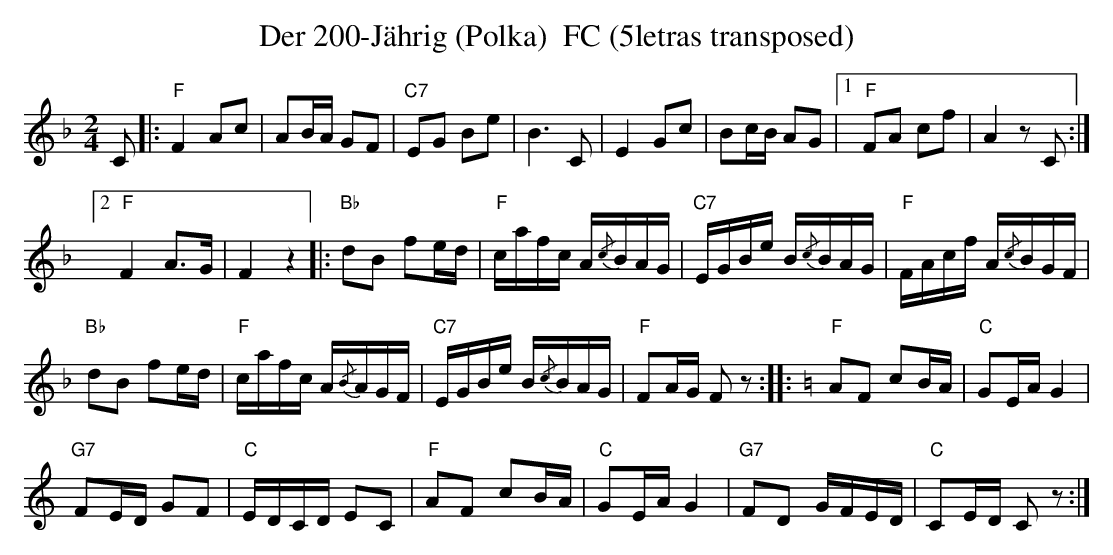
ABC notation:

X:1
T:Der 200-J\"ahrig (Polka)  FC (5letras transposed)
M:2/4
L:1/16
K:F transpose=3 %%MIDI gchordon
C2 |: "F"F4 A2c2 | A2BA G2F2 | "C7"E2G2 B2e2 | B6C2 | E4G2c2 | B2cB A2G2 |1 "F"F2A2 c2f2 | A4z2C2 :|2
"F"F4A3G | F4z4 |: "Bb"d2B2 f2ed | "F"cafc A{/c}BAG | "C7"EGBe B{/c}BAG | "F"FAcf A{/c}BGF |
"Bb"d2B2 f2ed | "F"cafc A{/B}AGF | "C7"EGBe B{/c}BAG | "F"F2AG F2z2 :: [K:C] "F"A2F2 c2BA | "C"G2EAG4 |
"G7"F2ED G2F2 | "C"EDCD E2C2 | "F"A2F2 c2BA | "C"G2EAG4 | "G7"F2D2 GFED | "C"C2ED C2z2 :|
